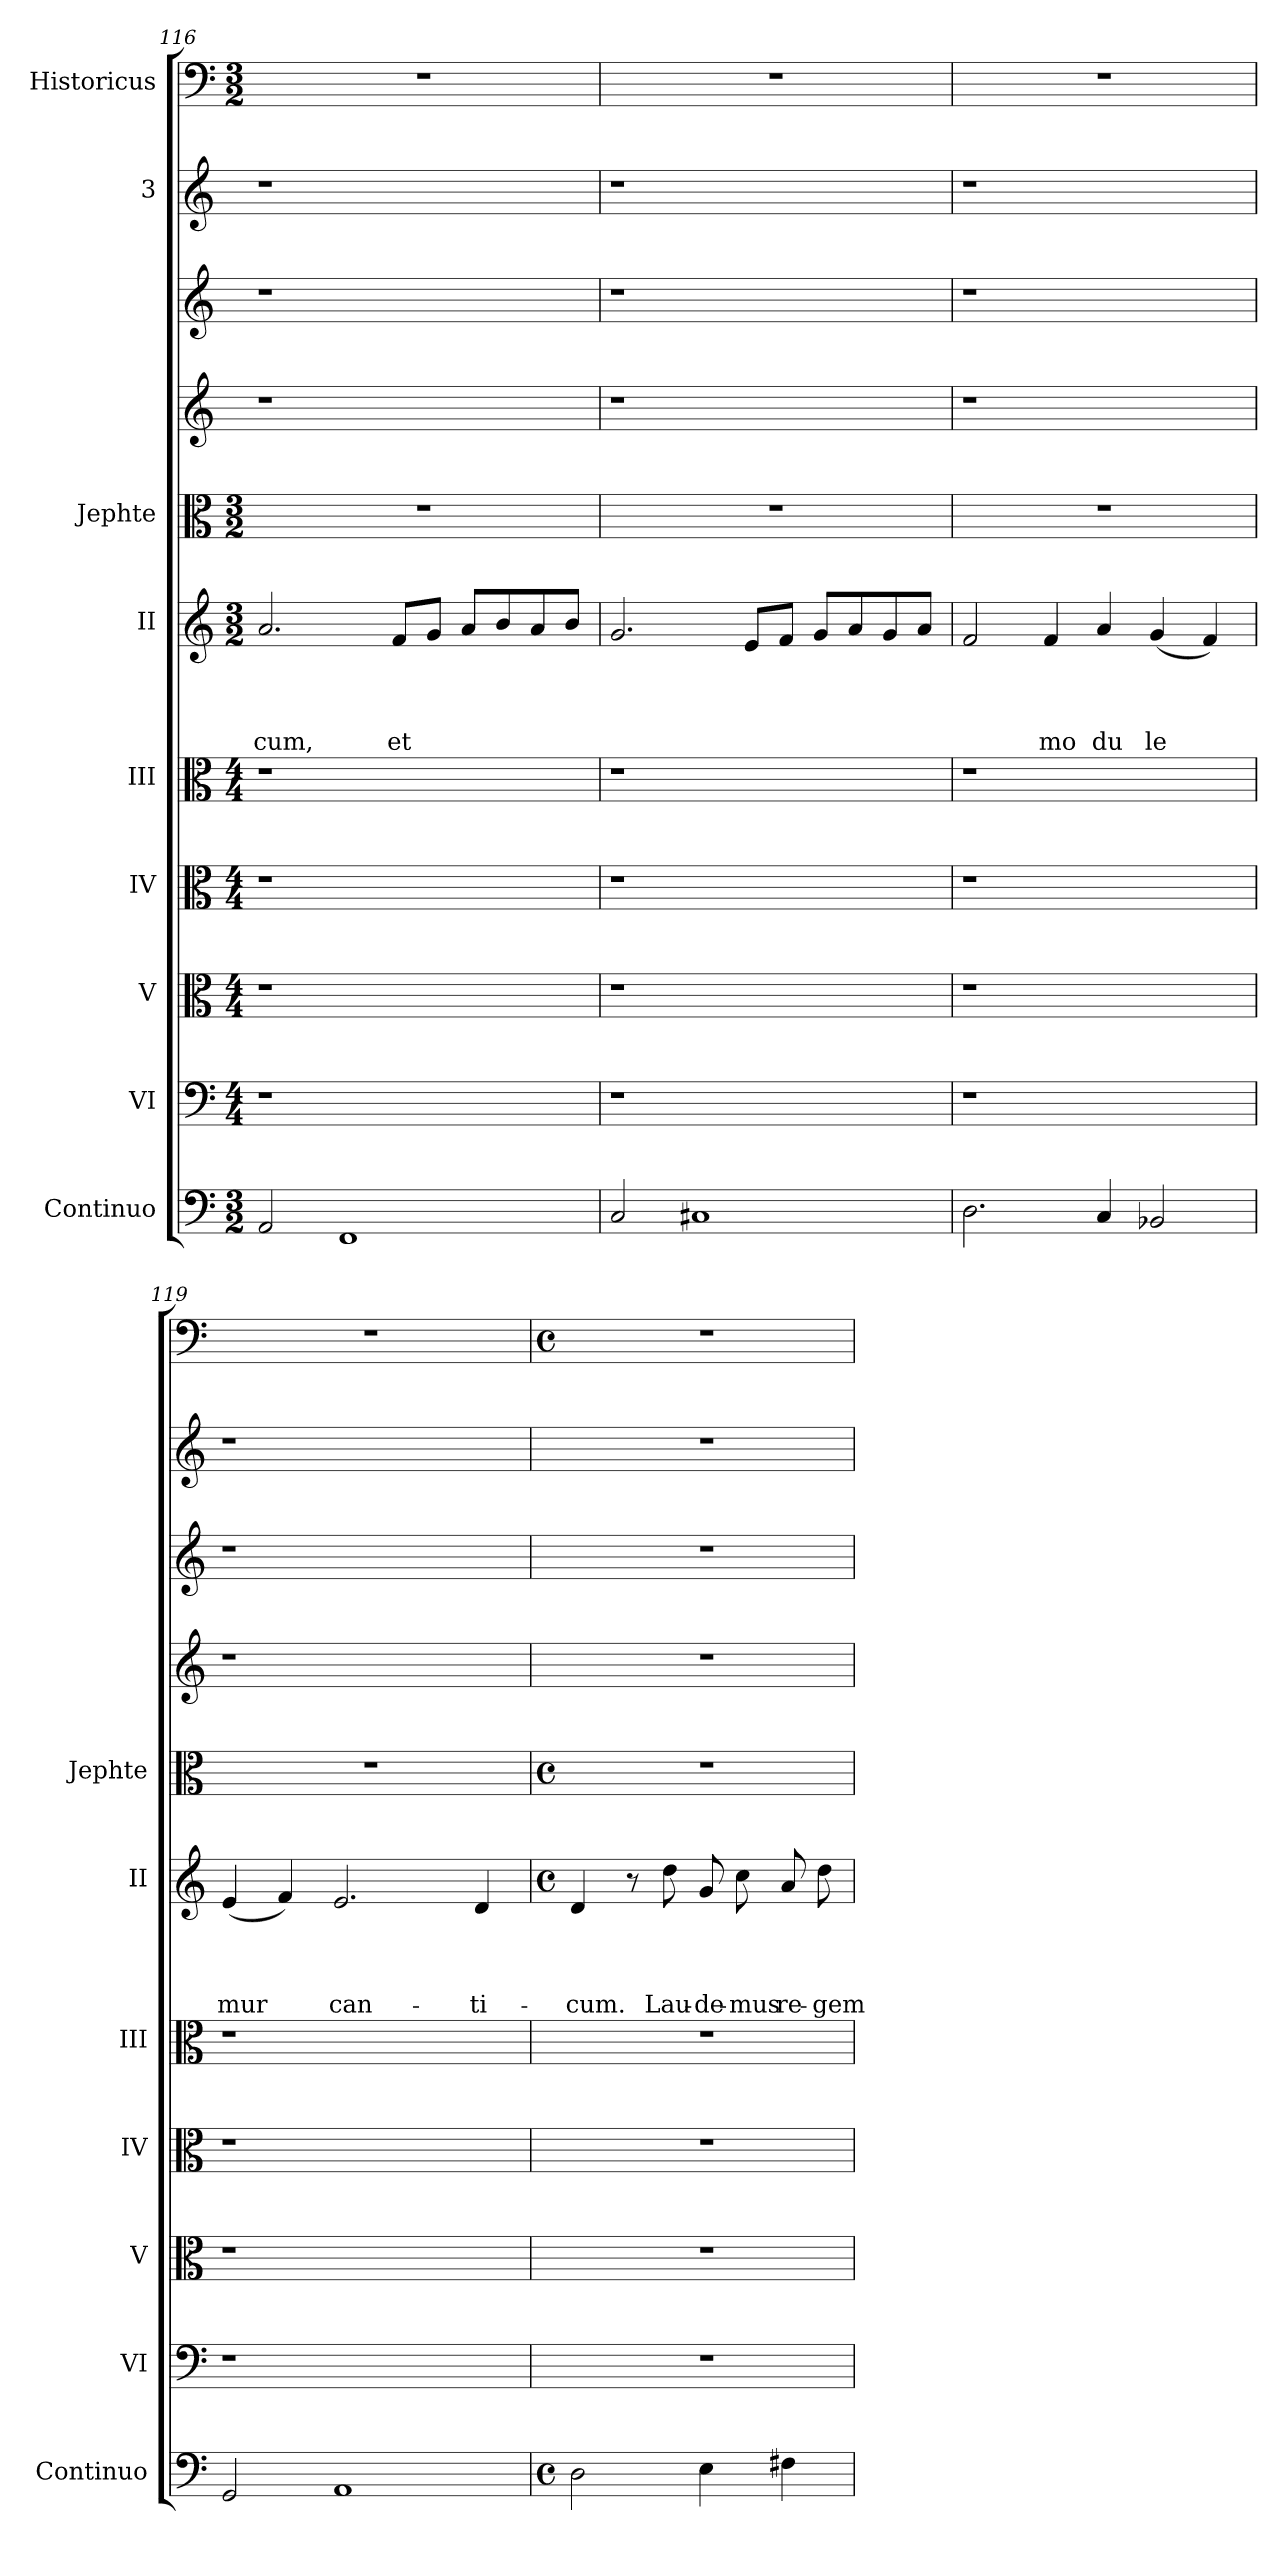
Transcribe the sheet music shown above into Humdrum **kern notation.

**kern	**kern	**kern	**kern	**kern	**kern	**text	**text	**text	**text	**kern	**kern	**kern	**kern	**kern
*part11	*part10	*part9	*part8	*part7	*part6	*part6	*part6	*part6	*part6	*part5	*part4	*part3	*part2	*part1
*staff11	*staff10	*staff9	*staff8	*staff7	*staff6	*staff6	*staff6	*staff6	*staff6	*staff5	*staff4	*staff3	*staff2	*staff1
*I"Continuo	*I"VI	*I"V	*I"IV	*I"III	*I"II	*	*	*	*	*I"Jephte	*	*	*I"3	*I"Historicus
*I'Continuo	*I'VI	*I'V	*I'IV	*I'III	*I'II	*	*	*	*	*I'Jephte	*	*	*	*
*clefF4	*clefF4	*clefC3	*clefC3	*clefC3	*clefG2	*	*	*	*	*clefC3	*clefG2	*clefG2	*clefG2	*clefF4
*k[]	*k[]	*k[]	*k[]	*k[]	*k[]	*	*	*	*	*k[]	*k[]	*k[]	*k[]	*k[]
*C:	*C:	*C:	*C:	*C:	*C:	*	*	*	*	*C:	*C:	*C:	*C:	*C:
*M3/2	*M4/4	*M4/4	*M4/4	*M4/4	*M3/2	*	*	*	*	*M3/2	*	*	*	*M3/2
=116	=116	=116	=116	=116	=116	=116	=116	=116	=116	=116	=116	=116	=116	=116
!	!	!	!	!	!	!	!	!	!LO:LY:b	!	!	!	!	!
2AA/	1r	1r	1r	1r	2.a/	.	.	.	cum,	1.r	1r	1r	1r	1.r
1FF	.	.	.	.	.	.	.	.	.	.	.	.	.	.
!	!	!	!	!	!	!	!	!	!LO:LY:b	!	!	!	!	!
.	.	.	.	.	8f/L	.	.	.	et	.	.	.	.	.
.	.	.	.	.	8g/J	.	.	.	.	.	.	.	.	.
.	2ryy	2ryy	2ryy	2ryy	8a/L	.	.	.	.	.	2ryy	2ryy	2ryy	.
.	.	.	.	.	8b/	.	.	.	.	.	.	.	.	.
.	.	.	.	.	8a/	.	.	.	.	.	.	.	.	.
.	.	.	.	.	8b/J	.	.	.	.	.	.	.	.	.
=117	=117	=117	=117	=117	=117	=117	=117	=117	=117	=117	=117	=117	=117	=117
2C/	1r	1r	1r	1r	2.g/	.	.	.	.	1.r	1r	1r	1r	1.r
1C#X	.	.	.	.	.	.	.	.	.	.	.	.	.	.
.	.	.	.	.	8e/L	.	.	.	.	.	.	.	.	.
.	.	.	.	.	8f/J	.	.	.	.	.	.	.	.	.
.	2ryy	2ryy	2ryy	2ryy	8g/L	.	.	.	.	.	2ryy	2ryy	2ryy	.
.	.	.	.	.	8a/	.	.	.	.	.	.	.	.	.
.	.	.	.	.	8g/	.	.	.	.	.	.	.	.	.
.	.	.	.	.	8a/J	.	.	.	.	.	.	.	.	.
=118	=118	=118	=118	=118	=118	=118	=118	=118	=118	=118	=118	=118	=118	=118
2.D\	1r	1r	1r	1r	2f/	.	.	.	.	1.r	1r	1r	1r	1.r
!	!	!	!	!	!	!	!	!	!LO:LY:b	!	!	!	!	!
.	.	.	.	.	4f/	.	.	.	mo	.	.	.	.	.
!	!	!	!	!	!	!	!	!	!LO:LY:b	!	!	!	!	!
4C/	.	.	.	.	4a/	.	.	.	du	.	.	.	.	.
!	!	!	!	!	!	!	!	!	!LO:LY:b	!	!	!	!	!
2BB-X/	2ryy	2ryy	2ryy	2ryy	(<4g/	.	.	.	le	.	2ryy	2ryy	2ryy	.
.	.	.	.	.	4f/)	.	.	.	.	.	.	.	.	.
!!LO:LB:g=z
=119	=119	=119	=119	=119	=119	=119	=119	=119	=119	=119	=119	=119	=119	=119
!	!	!	!	!	!	!	!	!	!LO:LY:b	!	!	!	!	!
2GG/	1r	1r	1r	1r	(<4e/	.	.	.	mur	1.r	1r	1r	1r	1.r
.	.	.	.	.	4f/)	.	.	.	.	.	.	.	.	.
!	!	!	!	!	!	!	!	!	!LO:LY:b	!	!	!	!	!
1AA	.	.	.	.	2.e/	.	.	.	can-	.	.	.	.	.
.	2ryy	2ryy	2ryy	2ryy	.	.	.	.	.	.	2ryy	2ryy	2ryy	.
!	!	!	!	!	!	!	!	!	!LO:LY:b	!	!	!	!	!
.	.	.	.	.	4d/	.	.	.	-ti-	.	.	.	.	.
=120	=120	=120	=120	=120	=120	=120	=120	=120	=120	=120	=120	=120	=120	=120
*M4/4	*	*	*	*	*M4/4	*	*	*	*	*M4/4	*	*	*	*M4/4
*met(c)	*	*	*	*	*met(c)	*	*	*	*	*met(c)	*	*	*	*met(c)
!	!	!	!	!	!	!	!	!	!LO:LY:b	!	!	!	!	!
2D\	1r	1r	1r	1r	4d/	.	.	.	-cum.	1r	1r	1r	1r	1r
.	.	.	.	.	8r	.	.	.	.	.	.	.	.	.
!	!	!	!	!	!	!	!	!	!LO:LY:b	!	!	!	!	!
.	.	.	.	.	8dd\	.	.	.	Lau-	.	.	.	.	.
!	!	!	!	!	!	!	!	!	!LO:LY:b	!	!	!	!	!
4E\	.	.	.	.	8g/	.	.	.	-de-	.	.	.	.	.
!	!	!	!	!	!	!	!	!	!LO:LY:b	!	!	!	!	!
.	.	.	.	.	8cc\	.	.	.	-mus	.	.	.	.	.
!	!	!	!	!	!	!	!	!	!LO:LY:b	!	!	!	!	!
4F#X\	.	.	.	.	8a/	.	.	.	re-	.	.	.	.	.
!	!	!	!	!	!	!	!	!	!LO:LY:b	!	!	!	!	!
.	.	.	.	.	8dd\	.	.	.	-gem	.	.	.	.	.
=	=	=	=	=	=	=	=	=	=	=	=	=	=	=
*-	*-	*-	*-	*-	*-	*-	*-	*-	*-	*-	*-	*-	*-	*-
